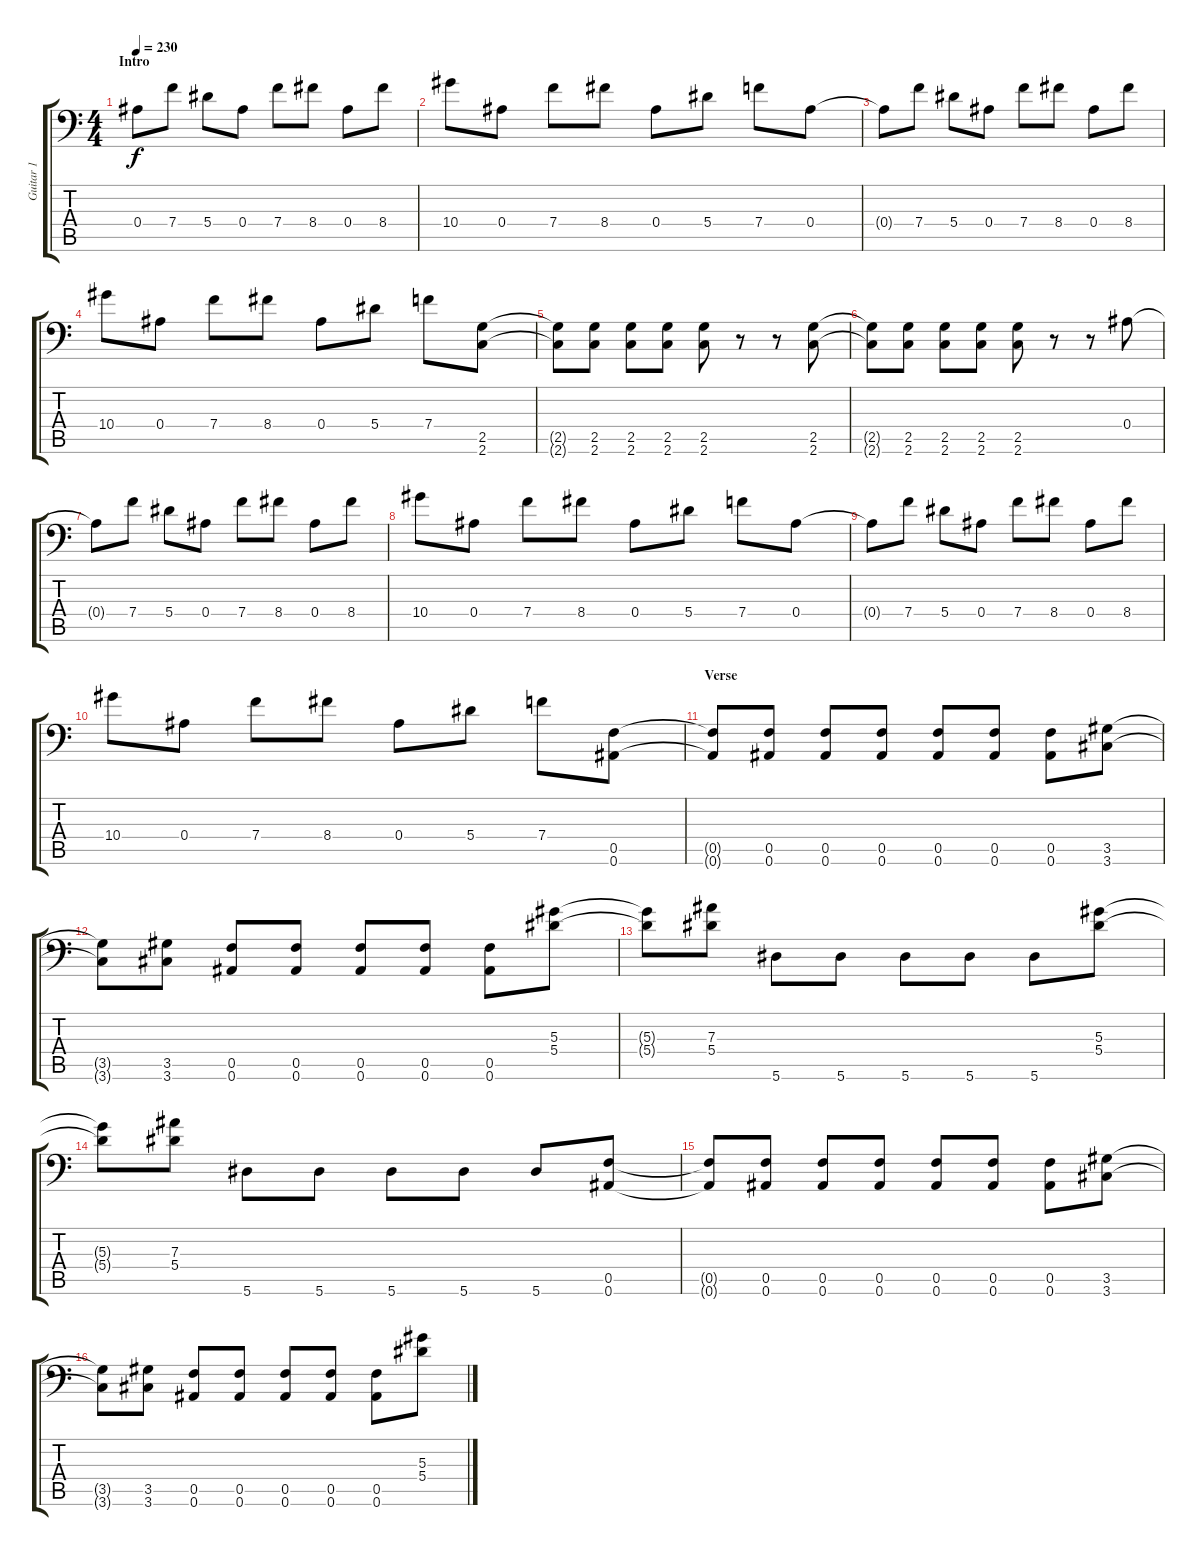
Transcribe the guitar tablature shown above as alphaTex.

\track ("Guitar 1" "Guitar 1") {instrument distortionguitar}
\staff {score tabs}
\tuning (C4 G3 Eb3 Bb2 F2 Bb1) {hide}
\ts (4 4)
\section ("" "Intro")
\tempo 230
\clef f4
\ks c
0.4.8{dy f instrument distortionguitar} 7.4.8 5.4.8 0.4.8 7.4.8 8.4.8 0.4.8 8.4.8 |
10.4.8 0.4.8 7.4.8 8.4.8 0.4.8 5.4.8 7.4.8 0.4.8 |
0.4{t}.8 7.4.8 5.4.8 0.4.8 7.4.8 8.4.8 0.4.8 8.4.8 |
10.4.8 0.4.8 7.4.8 8.4.8 0.4.8 5.4.8 7.4.8 (2.5 2.6).8 |
(2.5{t} 2.6{t}).8 (2.5 2.6).8 (2.5 2.6).8 (2.5 2.6).8 (2.5 2.6).8 r.8 r.8 (2.5 2.6).8 |
(2.5{t} 2.6{t}).8 (2.5 2.6).8 (2.5 2.6).8 (2.5 2.6).8 (2.5 2.6).8 r.8 r.8 0.4.8 |
0.4{t}.8 7.4.8 5.4.8 0.4.8 7.4.8 8.4.8 0.4.8 8.4.8 |
10.4.8 0.4.8 7.4.8 8.4.8 0.4.8 5.4.8 7.4.8 0.4.8 |
0.4{t}.8 7.4.8 5.4.8 0.4.8 7.4.8 8.4.8 0.4.8 8.4.8 |
10.4.8 0.4.8 7.4.8 8.4.8 0.4.8 5.4.8 7.4.8 (0.5 0.6).8 |
\section ("" "Verse")
(0.5{t} 0.6{t}).8 (0.5 0.6).8 (0.5 0.6).8 (0.5 0.6).8 (0.5 0.6).8 (0.5 0.6).8 (0.5 0.6).8 (3.5 3.6).8 |
(3.5{t} 3.6{t}).8 (3.5 3.6).8 (0.5 0.6).8 (0.5 0.6).8 (0.5 0.6).8 (0.5 0.6).8 (0.5 0.6).8 (5.3 5.4).8 |
(5.3{t} 5.4{t}).8 (7.3 5.4).8 5.6.8 5.6.8 5.6.8 5.6.8 5.6.8 (5.3 5.4).8 |
(5.3{t} 5.4{t}).8 (7.3 5.4).8 5.6.8 5.6.8 5.6.8 5.6.8 5.6.8 (0.5 0.6).8 |
(0.5{t} 0.6{t}).8 (0.5 0.6).8 (0.5 0.6).8 (0.5 0.6).8 (0.5 0.6).8 (0.5 0.6).8 (0.5 0.6).8 (3.5 3.6).8 |
(3.5{t} 3.6{t}).8 (3.5 3.6).8 (0.5 0.6).8 (0.5 0.6).8 (0.5 0.6).8 (0.5 0.6).8 (0.5 0.6).8 (5.3 5.4).8
